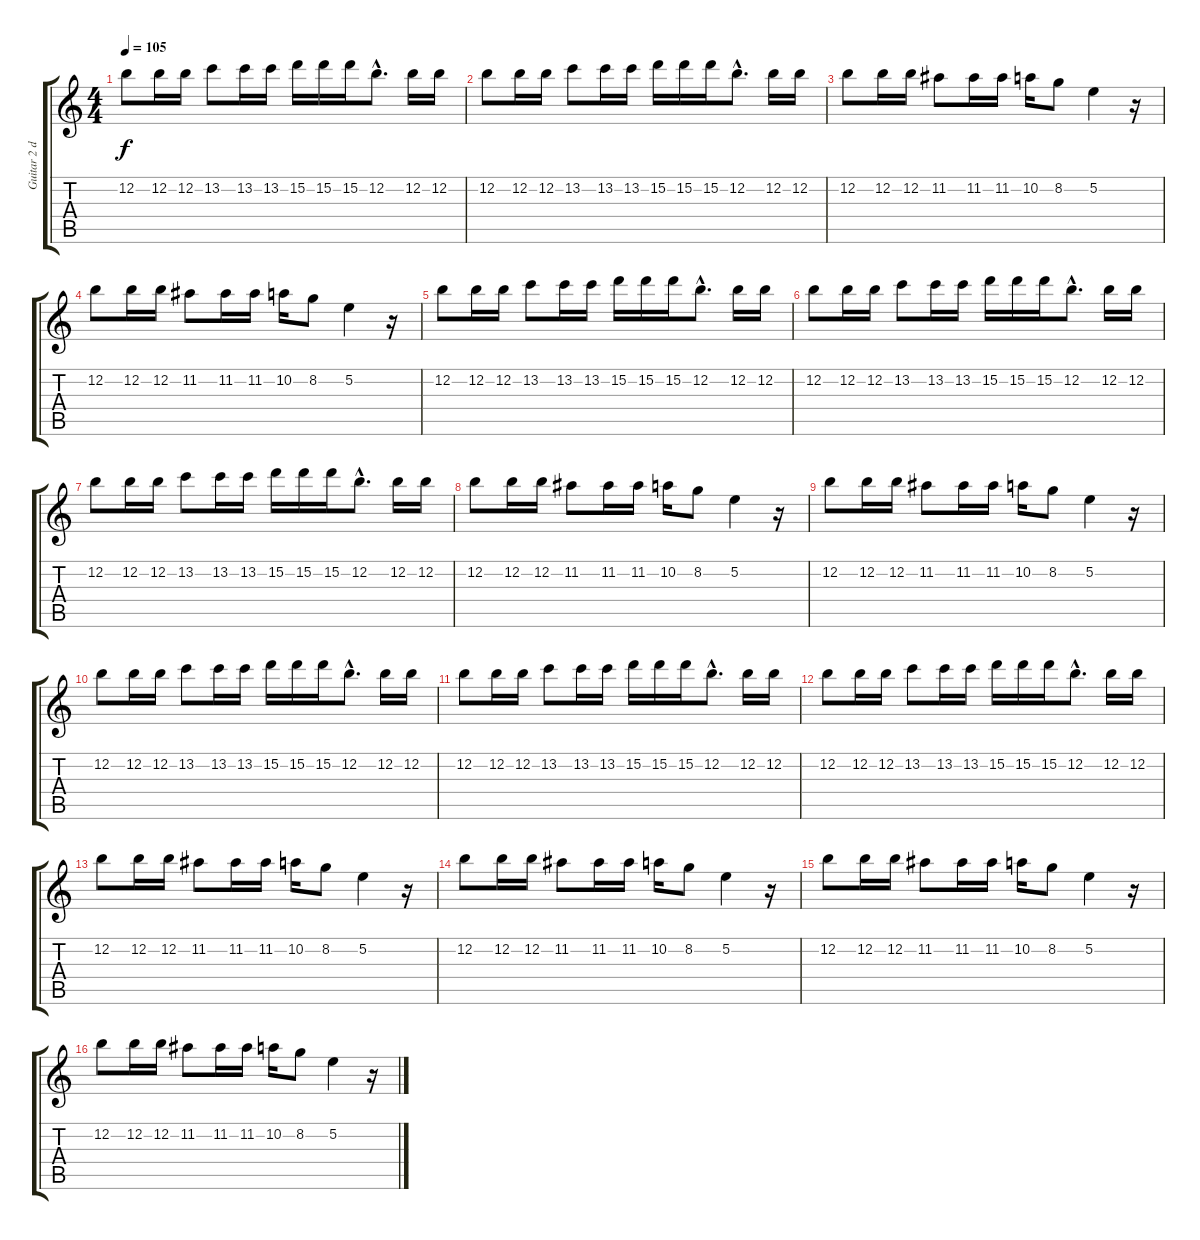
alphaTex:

\track ("Guitar 2 disto" "Guitar 2 d") {instrument distortionguitar}
\staff {score tabs}
\tuning (E4 B3 G3 D3 A2 E2) {hide}
\ts (4 4)
\tempo 105
\clef g2
\ks c
12.2.8{dy f} 12.2.16 12.2.16 13.2.8 13.2.16 13.2.16 15.2.16 15.2.16 15.2.16 12.2{hac}.8{d} 12.2.16 12.2.16 |
12.2.8 12.2.16 12.2.16 13.2.8 13.2.16 13.2.16 15.2.16 15.2.16 15.2.16 12.2{hac}.8{d} 12.2.16 12.2.16 |
12.2.8 12.2.16 12.2.16 11.2.8 11.2.16 11.2.16 10.2.16 8.2.8 5.2.4 r.16 |
12.2.8 12.2.16 12.2.16 11.2.8 11.2.16 11.2.16 10.2.16 8.2.8 5.2.4 r.16 |
12.2.8 12.2.16 12.2.16 13.2.8 13.2.16 13.2.16 15.2.16 15.2.16 15.2.16 12.2{hac}.8{d} 12.2.16 12.2.16 |
12.2.8 12.2.16 12.2.16 13.2.8 13.2.16 13.2.16 15.2.16 15.2.16 15.2.16 12.2{hac}.8{d} 12.2.16 12.2.16 |
12.2.8 12.2.16 12.2.16 13.2.8 13.2.16 13.2.16 15.2.16 15.2.16 15.2.16 12.2{hac}.8{d} 12.2.16 12.2.16 |
12.2.8 12.2.16 12.2.16 11.2.8 11.2.16 11.2.16 10.2.16 8.2.8 5.2.4 r.16 |
12.2.8 12.2.16 12.2.16 11.2.8 11.2.16 11.2.16 10.2.16 8.2.8 5.2.4 r.16 |
12.2.8 12.2.16 12.2.16 13.2.8 13.2.16 13.2.16 15.2.16 15.2.16 15.2.16 12.2{hac}.8{d} 12.2.16 12.2.16 |
12.2.8 12.2.16 12.2.16 13.2.8 13.2.16 13.2.16 15.2.16 15.2.16 15.2.16 12.2{hac}.8{d} 12.2.16 12.2.16 |
12.2.8 12.2.16 12.2.16 13.2.8 13.2.16 13.2.16 15.2.16 15.2.16 15.2.16 12.2{hac}.8{d} 12.2.16 12.2.16 |
12.2.8 12.2.16 12.2.16 11.2.8 11.2.16 11.2.16 10.2.16 8.2.8 5.2.4 r.16 |
12.2.8 12.2.16 12.2.16 11.2.8 11.2.16 11.2.16 10.2.16 8.2.8 5.2.4 r.16 |
12.2.8 12.2.16 12.2.16 11.2.8 11.2.16 11.2.16 10.2.16 8.2.8 5.2.4 r.16 |
12.2.8 12.2.16 12.2.16 11.2.8 11.2.16 11.2.16 10.2.16 8.2.8 5.2.4 r.16
